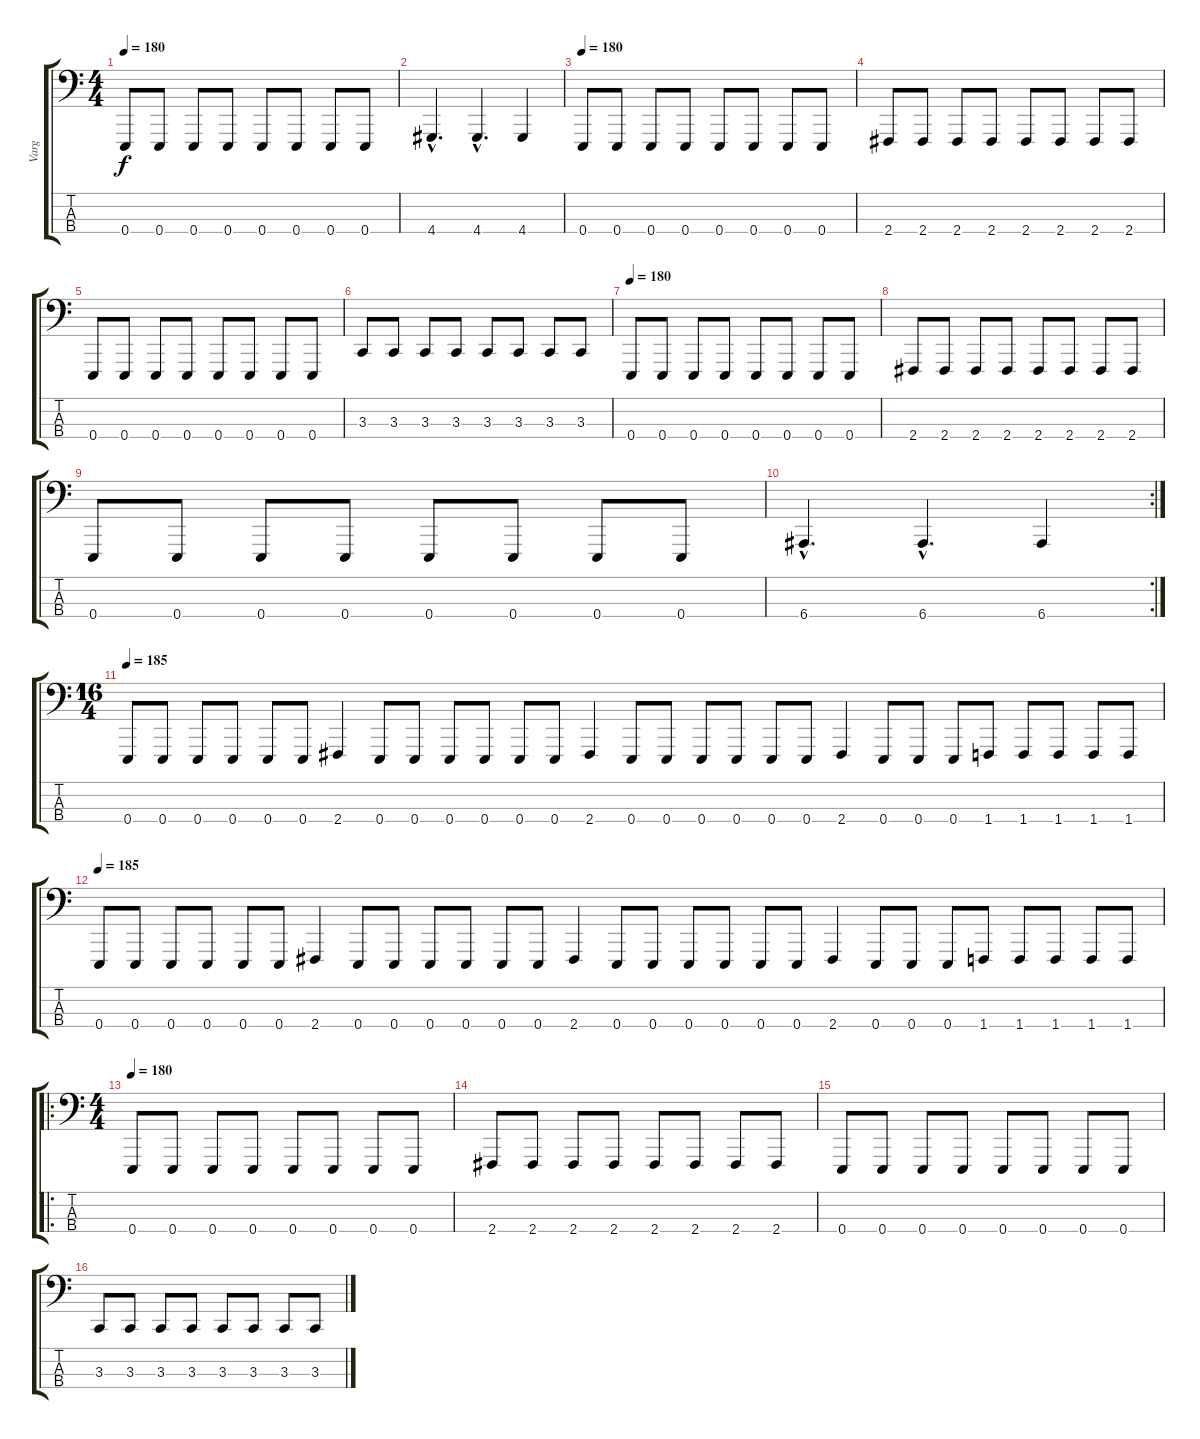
\track ("Varg" "Varg") {instrument synthbrass1}
\staff {score tabs}
\tuning (G2 D2 A1 E1) {hide}
\ts (4 4)
\tempo 180
\clef f4
\ks c
0.4.8{dy f} 0.4.8 0.4.8 0.4.8 0.4.8 0.4.8 0.4.8 0.4.8 |
4.4{hac}.4{d} 4.4{hac}.4{d} 4.4.4 |
\tempo 180
0.4.8 0.4.8 0.4.8 0.4.8 0.4.8 0.4.8 0.4.8 0.4.8 |
2.4.8 2.4.8 2.4.8 2.4.8 2.4.8 2.4.8 2.4.8 2.4.8 |
0.4.8 0.4.8 0.4.8 0.4.8 0.4.8 0.4.8 0.4.8 0.4.8 |
3.3.8 3.3.8 3.3.8 3.3.8 3.3.8 3.3.8 3.3.8 3.3.8 |
\tempo 180
0.4.8 0.4.8 0.4.8 0.4.8 0.4.8 0.4.8 0.4.8 0.4.8 |
2.4.8 2.4.8 2.4.8 2.4.8 2.4.8 2.4.8 2.4.8 2.4.8 |
0.4.8 0.4.8 0.4.8 0.4.8 0.4.8 0.4.8 0.4.8 0.4.8 |
\rc 2
6.4{hac}.4{d} 6.4{hac}.4{d} 6.4.4 |
\ts (16 4)
\tempo 180
\tempo 185
0.4.8 0.4.8 0.4.8 0.4.8 0.4.8 0.4.8 2.4.4 0.4.8 0.4.8 0.4.8 0.4.8 0.4.8 0.4.8 2.4.4 0.4.8 0.4.8 0.4.8 0.4.8 0.4.8 0.4.8 2.4.4 0.4.8 0.4.8 0.4.8 1.4.8 1.4.8 1.4.8 1.4.8 1.4.8 |
\tempo 180
\tempo 185
0.4.8 0.4.8 0.4.8 0.4.8 0.4.8 0.4.8 2.4.4 0.4.8 0.4.8 0.4.8 0.4.8 0.4.8 0.4.8 2.4.4 0.4.8 0.4.8 0.4.8 0.4.8 0.4.8 0.4.8 2.4.4 0.4.8 0.4.8 0.4.8 1.4.8 1.4.8 1.4.8 1.4.8 1.4.8 |
\ro
\ts (4 4)
\tempo 180
0.4.8 0.4.8 0.4.8 0.4.8 0.4.8 0.4.8 0.4.8 0.4.8 |
2.4.8 2.4.8 2.4.8 2.4.8 2.4.8 2.4.8 2.4.8 2.4.8 |
0.4.8 0.4.8 0.4.8 0.4.8 0.4.8 0.4.8 0.4.8 0.4.8 |
3.3.8 3.3.8 3.3.8 3.3.8 3.3.8 3.3.8 3.3.8 3.3.8
